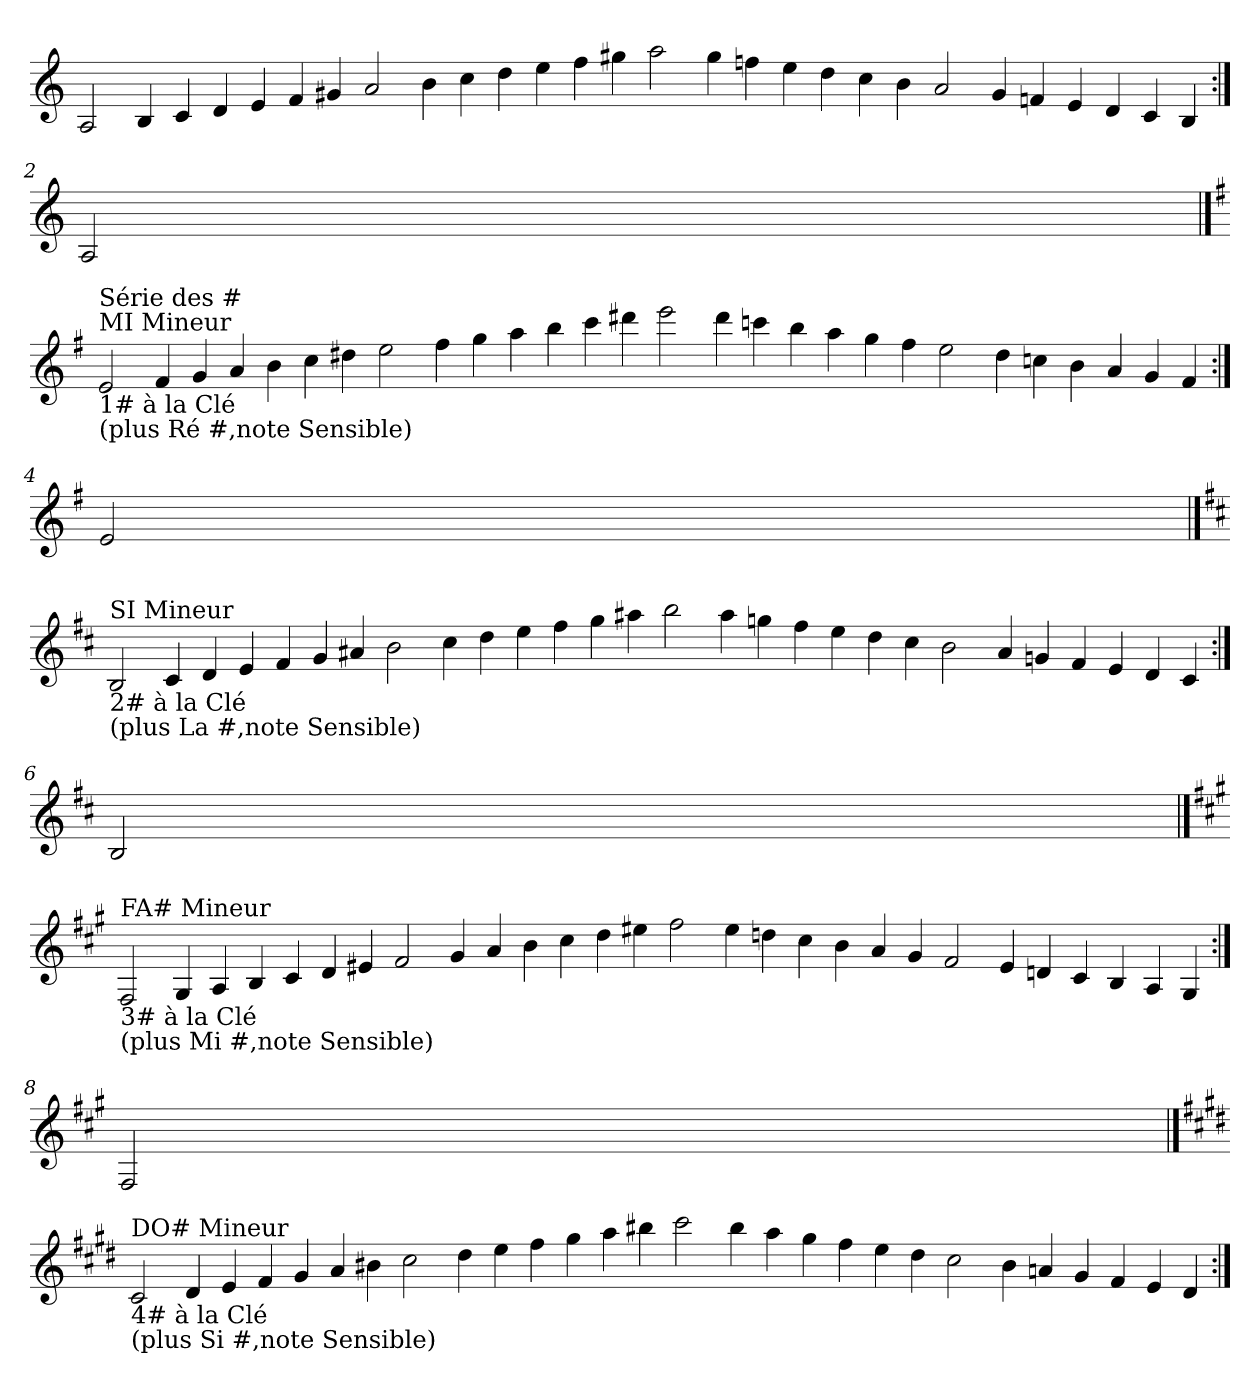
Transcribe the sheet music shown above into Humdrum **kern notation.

**kern
*part1
*staff1
*clefG2
*k[]
=1
2A/
4B/
4c/
4d/
4e/
4f/
4g#X/
2a/
4b\
4cc\
4dd\
4ee\
4ff\
4gg#X\
2aa\
4gg#\
4ffn\
4ee\
4dd\
4cc\
4b\
2a/
4g#/
4fn/
4e/
4d/
4c/
4B/
=2:|!
2A/
!!LO:LB:g=z
==3
*k[f#]
!LO:TX:a:t=MI Mineur
!LO:TX:b:t=1# à la Clé
!LO:TX:b:t=(plus Ré #,note Sensible)
!LO:TX:a:t=Série des #
2e/
4f#/
4g/
4a/
4b\
4cc\
4dd#X\
2ee\
4ff#\
4gg\
4aa\
4bb\
4ccc\
4ddd#X\
2eee\
4ddd#\
4cccn\
4bb\
4aa\
4gg\
4ff#\
2ee\
4dd#\
4ccn\
4b\
4a/
4g/
4f#/
=4:|!
2e/
!!LO:LB:g=z
==5
*k[f#c#]
!LO:TX:a:t=SI Mineur
!LO:TX:b:t=2# à la Clé
!LO:TX:b:t=(plus La #,note Sensible)
2B/
4c#/
4d/
4e/
4f#/
4g/
4a#X/
2b\
4cc#\
4dd\
4ee\
4ff#\
4gg\
4aa#X\
2bb\
4aa#\
4ggn\
4ff#\
4ee\
4dd\
4cc#\
2b\
4a#/
4gn/
4f#/
4e/
4d/
4c#/
=6:|!
2B/
!!LO:LB:g=z
==7
*k[f#c#g#]
!LO:TX:a:t=FA# Mineur
!LO:TX:b:t=3# à la Clé
!LO:TX:b:t=(plus Mi #,note Sensible)
2F#/
4G#/
4A/
4B/
4c#/
4d/
4e#X/
2f#/
4g#/
4a/
4b\
4cc#\
4dd\
4ee#X\
2ff#\
4ee#\
4ddn\
4cc#\
4b\
4a/
4g#/
2f#/
4e#/
4dn/
4c#/
4B/
4A/
4G#/
=8:|!
2F#/
!!LO:LB:g=z
==9
*k[f#c#g#d#]
!LO:TX:a:t=DO# Mineur
!LO:TX:b:t=4# à la Clé
!LO:TX:b:t=(plus Si #,note Sensible)
2c#/
4d#/
4e/
4f#/
4g#/
4a/
4b#X\
2cc#\
4dd#\
4ee\
4ff#\
4gg#\
4aa\
4bb#X\
2ccc#\
4bb#\
4aa\
4gg#\
4ff#\
4ee\
4dd#\
2cc#\
4b#\
4an/
4g#/
4f#/
4e/
4d#/
=:|!
*-
